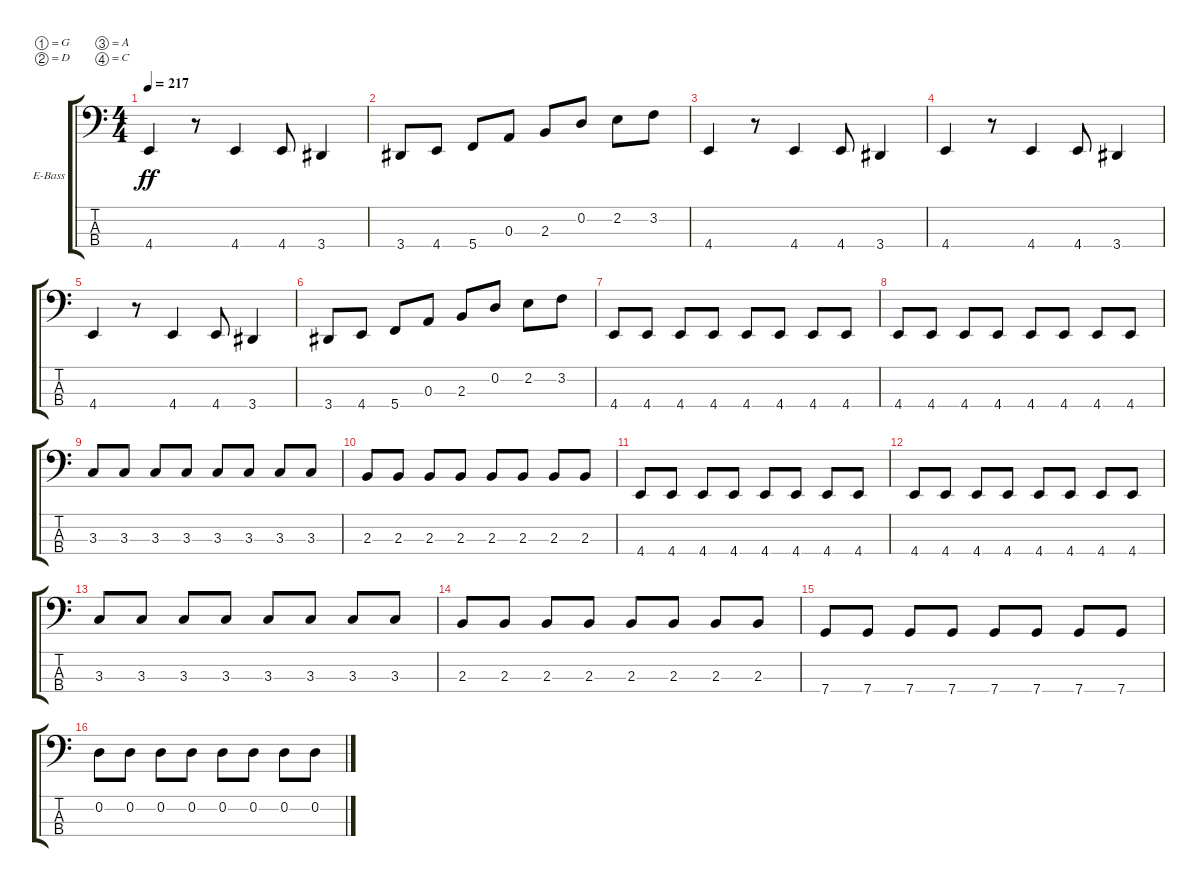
\bracketExtendMode groupsimilarinstruments
\firstSystemTrackNameOrientation horizontal
\otherSystemsTrackNameOrientation horizontal
\track ("Bass" "E-Bass") {instrument electricbassfinger}
\staff {score tabs}
\tuning (G2 D2 A1 C1)
\ts (4 4)
\tempo 217
\clef f4
\ks c
4.4.4{dy ff} r.8 4.4.4 4.4.8 3.4.4 |
3.4.8 4.4.8 5.4.8 0.3.8 2.3.8 0.2.8 2.2.8 3.2.8 |
4.4.4 r.8 4.4.4 4.4.8 3.4.4 |
4.4.4 r.8 4.4.4 4.4.8 3.4.4 |
4.4.4 r.8 4.4.4 4.4.8 3.4.4 |
3.4.8 4.4.8 5.4.8 0.3.8 2.3.8 0.2.8 2.2.8 3.2.8 |
4.4.8 4.4.8 4.4.8 4.4.8 4.4.8 4.4.8 4.4.8 4.4.8 |
4.4.8 4.4.8 4.4.8 4.4.8 4.4.8 4.4.8 4.4.8 4.4.8 |
3.3.8 3.3.8 3.3.8 3.3.8 3.3.8 3.3.8 3.3.8 3.3.8 |
2.3.8 2.3.8 2.3.8 2.3.8 2.3.8 2.3.8 2.3.8 2.3.8 |
4.4.8 4.4.8 4.4.8 4.4.8 4.4.8 4.4.8 4.4.8 4.4.8 |
4.4.8 4.4.8 4.4.8 4.4.8 4.4.8 4.4.8 4.4.8 4.4.8 |
3.3.8 3.3.8 3.3.8 3.3.8 3.3.8 3.3.8 3.3.8 3.3.8 |
2.3.8 2.3.8 2.3.8 2.3.8 2.3.8 2.3.8 2.3.8 2.3.8 |
7.4.8 7.4.8 7.4.8 7.4.8 7.4.8 7.4.8 7.4.8 7.4.8 |
0.2.8 0.2.8 0.2.8 0.2.8 0.2.8 0.2.8 0.2.8 0.2.8
